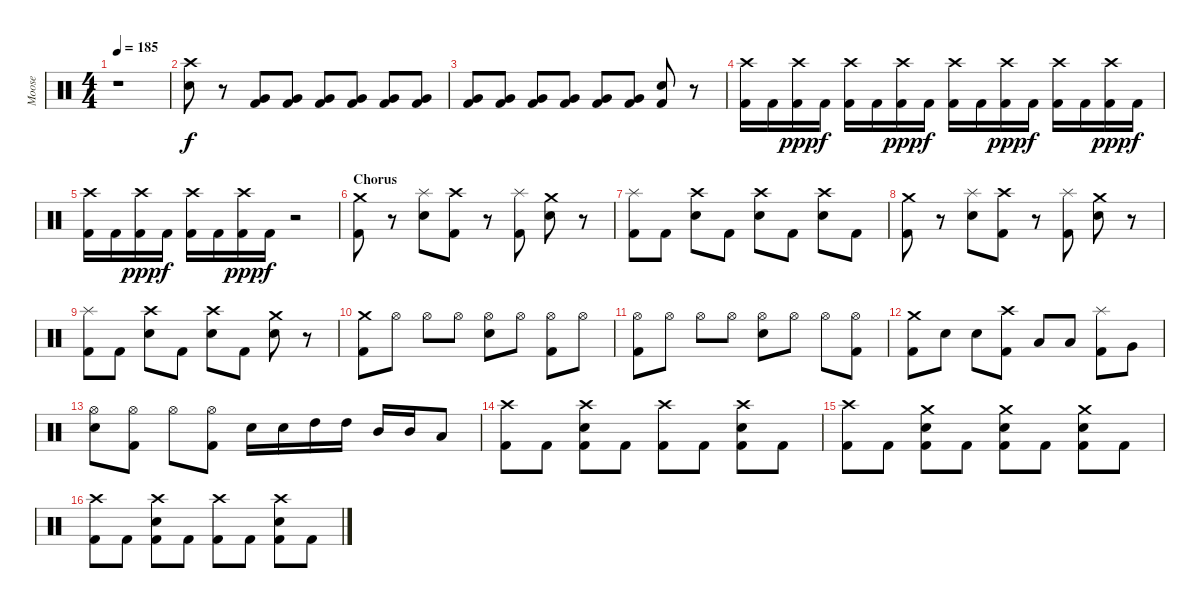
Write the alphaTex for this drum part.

\track ("Moose" "Moose") {instrument percussion}
\staff {score}
\articulation defaults
\ts (4 4)
\tempo 185
\clef neutral
\ks c
r.1{dy f} |
("Crash high (hit)" "Electric Snare (hit)").8 r.8 ("Very Low Tom (hit)" "Kick (hit) 2").8 ("Very Low Tom (hit)" "Kick (hit) 2").8 ("Very Low Tom (hit)" "Kick (hit) 2").8 ("Very Low Tom (hit)" "Kick (hit) 2").8 ("Very Low Tom (hit)" "Kick (hit) 2").8 ("Very Low Tom (hit)" "Kick (hit) 2").8 |
("Very Low Tom (hit)" "Kick (hit) 2").8 ("Very Low Tom (hit)" "Kick (hit) 2").8 ("Very Low Tom (hit)" "Kick (hit) 2").8 ("Very Low Tom (hit)" "Kick (hit) 2").8 ("Very Low Tom (hit)" "Kick (hit) 2").8 ("Very Low Tom (hit)" "Kick (hit) 2").8 ("Electric Snare (hit)" "Kick (hit) 2").8 r.8 |
("Crash high (hit)" "Kick (hit) 2").16 "Kick (hit) 2".16 ("Crash high (hit)" "Kick (hit) 2").16{dy ppp} "Kick (hit) 2".16{dy f} ("Crash high (hit)" "Kick (hit) 2").16 "Kick (hit) 2".16 ("Crash high (hit)" "Kick (hit) 2").16{dy ppp} "Kick (hit) 2".16{dy f} ("Crash high (hit)" "Kick (hit) 2").16 "Kick (hit) 2".16 ("Crash high (hit)" "Kick (hit) 2").16{dy ppp} "Kick (hit) 2".16{dy f} ("Crash high (hit)" "Kick (hit) 2").16 "Kick (hit) 2".16 ("Crash high (hit)" "Kick (hit) 2").16{dy ppp} "Kick (hit) 2".16{dy f} |
("Crash high (hit)" "Kick (hit) 2").16 "Kick (hit) 2".16 ("Crash high (hit)" "Kick (hit) 2").16{dy ppp} "Kick (hit) 2".16{dy f} ("Crash high (hit)" "Kick (hit) 2").16 "Kick (hit) 2".16 ("Crash high (hit)" "Kick (hit) 2").16{dy ppp} "Kick (hit) 2".16{dy f} r.2 |
\section ("" "Chorus")
("Crash medium (hit)" "Kick (hit) 2").8 r.8 ("Splash (hit)" "Electric Snare (hit)").8 ("Crash high (hit)" "Kick (hit) 2").8 r.8 ("Splash (hit)" "Kick (hit) 2").8 ("Crash medium (hit)" "Electric Snare (hit)").8 r.8 |
("Splash (hit)" "Kick (hit) 2").8 "Kick (hit) 2".8 ("Crash high (hit)" "Electric Snare (hit)").8 "Kick (hit) 2".8 ("Crash high (hit)" "Electric Snare (hit)").8 "Kick (hit) 2".8 ("Crash high (hit)" "Electric Snare (hit)").8 "Kick (hit) 2".8 |
("Crash medium (hit)" "Kick (hit) 2").8 r.8 ("Splash (hit)" "Electric Snare (hit)").8 ("Crash high (hit)" "Kick (hit) 2").8 r.8 ("Splash (hit)" "Kick (hit) 2").8 ("Crash medium (hit)" "Electric Snare (hit)").8 r.8 |
("Splash (hit)" "Kick (hit) 2").8 "Kick (hit) 2".8 ("Crash high (hit)" "Electric Snare (hit)").8 "Kick (hit) 2".8 ("Crash high (hit)" "Electric Snare (hit)").8 "Kick (hit) 2".8 ("Crash medium (hit)" "Electric Snare (hit)").8 r.8 |
("Crash medium (hit)" "Kick (hit) 2").8 "Hi-Hat (open)".8 "Hi-Hat (open)".8 "Hi-Hat (open)".8 ("Hi-Hat (open)" "Electric Snare (hit)").8 "Hi-Hat (open)".8 ("Hi-Hat (open)" "Kick (hit) 2").8 "Hi-Hat (open)".8 |
("Hi-Hat (open)" "Kick (hit) 2").8 "Hi-Hat (open)".8 "Hi-Hat (open)".8 "Hi-Hat (open)".8 ("Hi-Hat (open)" "Electric Snare (hit)").8 "Hi-Hat (open)".8 "Hi-Hat (open)".8 ("Hi-Hat (open)" "Kick (hit) 2").8 |
("Crash medium (hit)" "Kick (hit) 2").8 "Electric Snare (hit)".8 "Electric Snare (hit)".8 ("Crash high (hit)" "Kick (hit) 2").8 "Low Tom (hit)".8 "Low Tom (hit)".8 ("Splash (hit)" "Kick (hit) 2").8 "Very Low Tom (hit)".8 |
("Hi-Hat (open)" "Electric Snare (hit)").8 ("Hi-Hat (open)" "Kick (hit) 2").8 "Hi-Hat (open)".8 ("Hi-Hat (open)" "Kick (hit) 2").8 "Electric Snare (hit)".16 "Electric Snare (hit)".16 "High Tom (hit)".16 "High Tom (hit)".16 "Mid Tom (hit)".16 "Mid Tom (hit)".16 "Low Tom (hit)".8 |
("Crash high (hit)" "Kick (hit) 2").8 "Kick (hit) 2".8 ("Crash high (hit)" "Electric Snare (hit)" "Kick (hit) 2").8 "Kick (hit) 2".8 ("Crash high (hit)" "Kick (hit) 2").8 "Kick (hit) 2".8 ("Crash high (hit)" "Electric Snare (hit)" "Kick (hit) 2").8 "Kick (hit) 2".8 |
("Crash high (hit)" "Kick (hit) 2").8 "Kick (hit) 2".8 ("Crash medium (hit)" "Electric Snare (hit)" "Kick (hit) 2").8 "Kick (hit) 2".8 ("Crash medium (hit)" "Electric Snare (hit)" "Kick (hit) 2").8 "Kick (hit) 2".8 ("Crash medium (hit)" "Electric Snare (hit)" "Kick (hit) 2").8 "Kick (hit) 2".8 |
("Crash high (hit)" "Kick (hit) 2").8 "Kick (hit) 2".8 ("Crash high (hit)" "Electric Snare (hit)" "Kick (hit) 2").8 "Kick (hit) 2".8 ("Crash high (hit)" "Kick (hit) 2").8 "Kick (hit) 2".8 ("Crash high (hit)" "Electric Snare (hit)" "Kick (hit) 2").8 "Kick (hit) 2".8
